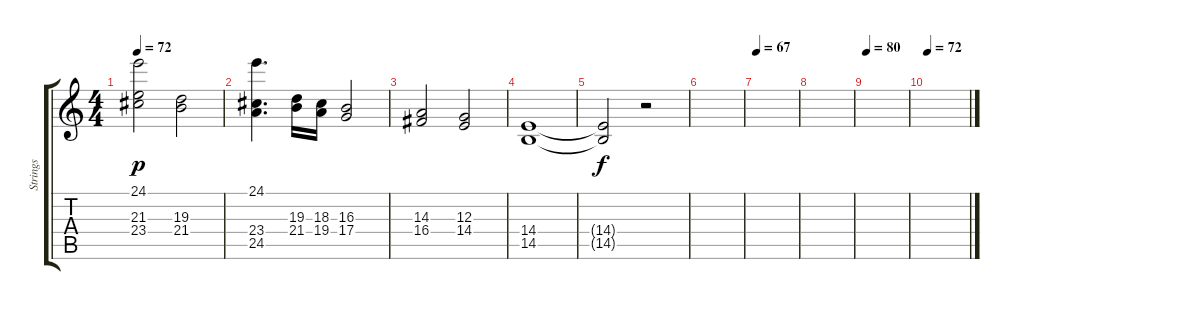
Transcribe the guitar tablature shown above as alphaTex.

\track ("Strings" "Strings") {instrument stringensemble1}
\staff {score tabs}
\tuning (E4 B3 G3 D3 A2 E2) {hide}
\ts (4 4)
\tempo 72
\clef g2
\ks c
(24.1 21.3 23.4).2{dy p} (19.3 21.4).2 |
(24.1 23.4 24.5).4{d} (19.3 21.4).16 (18.3 19.4).16 (16.3 17.4).2 |
(14.3 16.4).2 (12.3 14.4).2 |
(14.4 14.5).1 |
(14.4{t} 14.5{t}).2{dy f} r.2 |
|
\tempo 67
|
|
\tempo 80
|
\tempo 72
